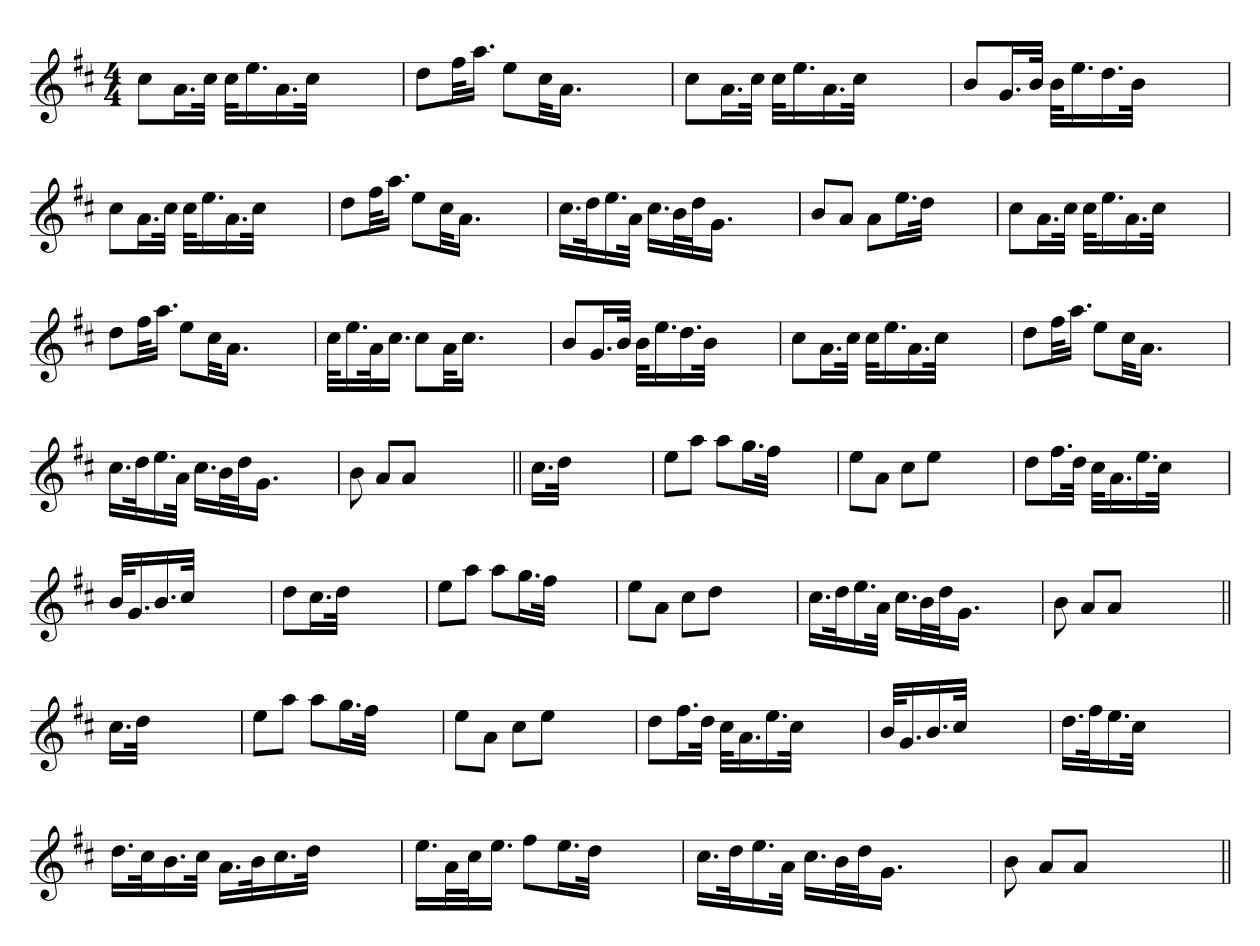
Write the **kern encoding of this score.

**kern
*part1
*staff1
*clefG2
*k[f#c#]
*M4/4
=
8cc#L
16.aL
32cc#JJk
32cc#KLL
16.ee
16.a
32cc#JJk
2ryy
=
8ddL
32ff#KL
16.aaJJ
8eeL
32cc#KL
16.aJJ
2ryy
=
8cc#L
16.aL
32cc#JJk
32cc#KLL
16.ee
16.a
32cc#JJk
2ryy
=
8bL
16.gL
32bJJk
32bKLL
16.ee
16.dd
32bJJk
2ryy
=
8cc#L
16.aL
32cc#JJk
32cc#KLL
16.ee
16.a
32cc#JJk
2ryy
=
8ddL
32ff#KL
16.aaJJ
8eeL
32cc#KL
16.aJJ
2ryy
=
16.cc#LL
32ddK
16.ee
32aJJk
16.cc#LL
32bL
32ddJ
16.gJJ
2ryy
=
8bL
8aJ
8aL
16.eeL
32ddJJk
2ryy
=
8cc#L
16.aL
32cc#JJk
32cc#KLL
16.ee
16.a
32cc#JJk
2ryy
=
8ddL
32ff#KL
16.aaJJ
8eeL
32cc#KL
16.aJJ
2ryy
=
32cc#KLL
16.ee
32aK
16.cc#JJ
8cc#L
32aKL
16.cc#JJ
2ryy
=
8bL
16.gL
32bJJk
32bKLL
16.ee
16.dd
32bJJk
2ryy
=
8cc#L
16.aL
32cc#JJk
32cc#KLL
16.ee
16.a
32cc#JJk
2ryy
=
8ddL
32ff#KL
16.aaJJ
8eeL
32cc#KL
16.aJJ
2ryy
=
16.cc#LL
32ddK
16.ee
32aJJk
16.cc#LL
32bL
32ddJ
16.gJJ
2ryy
=
8b
8aL
8aJ
2ryy
8ryy
=||
16.cc#LL
32ddJJk
2..ryy
=
8eeL
8aaJ
8aaL
16.ggL
32ff#JJk
2ryy
=
8eeL
8aJ
8cc#L
8eeJ
2ryy
=
8ddL
16.ff#L
32ddJJk
32cc#KLL
16.a
16.ee
32cc#JJk
2ryy
=
32bKLL
16.g
16.b
32cc#JJk
2.ryy
=
8ddL
16.cc#L
32ddJJk
2.ryy
=
8eeL
8aaJ
8aaL
16.ggL
32ff#JJk
2ryy
=
8eeL
8aJ
8cc#L
8ddJ
2ryy
=
16.cc#LL
32ddK
16.ee
32aJJk
16.cc#LL
32bL
32ddJ
16.gJJ
2ryy
=
8b
8aL
8aJ
2ryy
8ryy
=||
16.cc#LL
32ddJJk
2..ryy
=
8eeL
8aaJ
8aaL
16.ggL
32ff#JJk
2ryy
=
8eeL
8aJ
8cc#L
8eeJ
2ryy
=
8ddL
16.ff#L
32ddJJk
32cc#KLL
16.a
16.ee
32cc#JJk
2ryy
=
32bKLL
16.g
16.b
32cc#JJk
2.ryy
=
16.ddLL
32ff#K
16.ee
32cc#JJk
2.ryy
=
16.ddLL
32cc#K
16.b
32cc#JJk
16.aLL
32bK
16.cc#
32ddJJk
2ryy
=
16.eeLL
32aL
32cc#J
16.eeJJ
8ff#L
16.eeL
32ddJJk
2ryy
=
16.cc#LL
32ddK
16.ee
32aJJk
16.cc#LL
32bL
32ddJ
16.gJJ
2ryy
=
8b
8aL
8aJ
2ryy
8ryy
=||
*-
